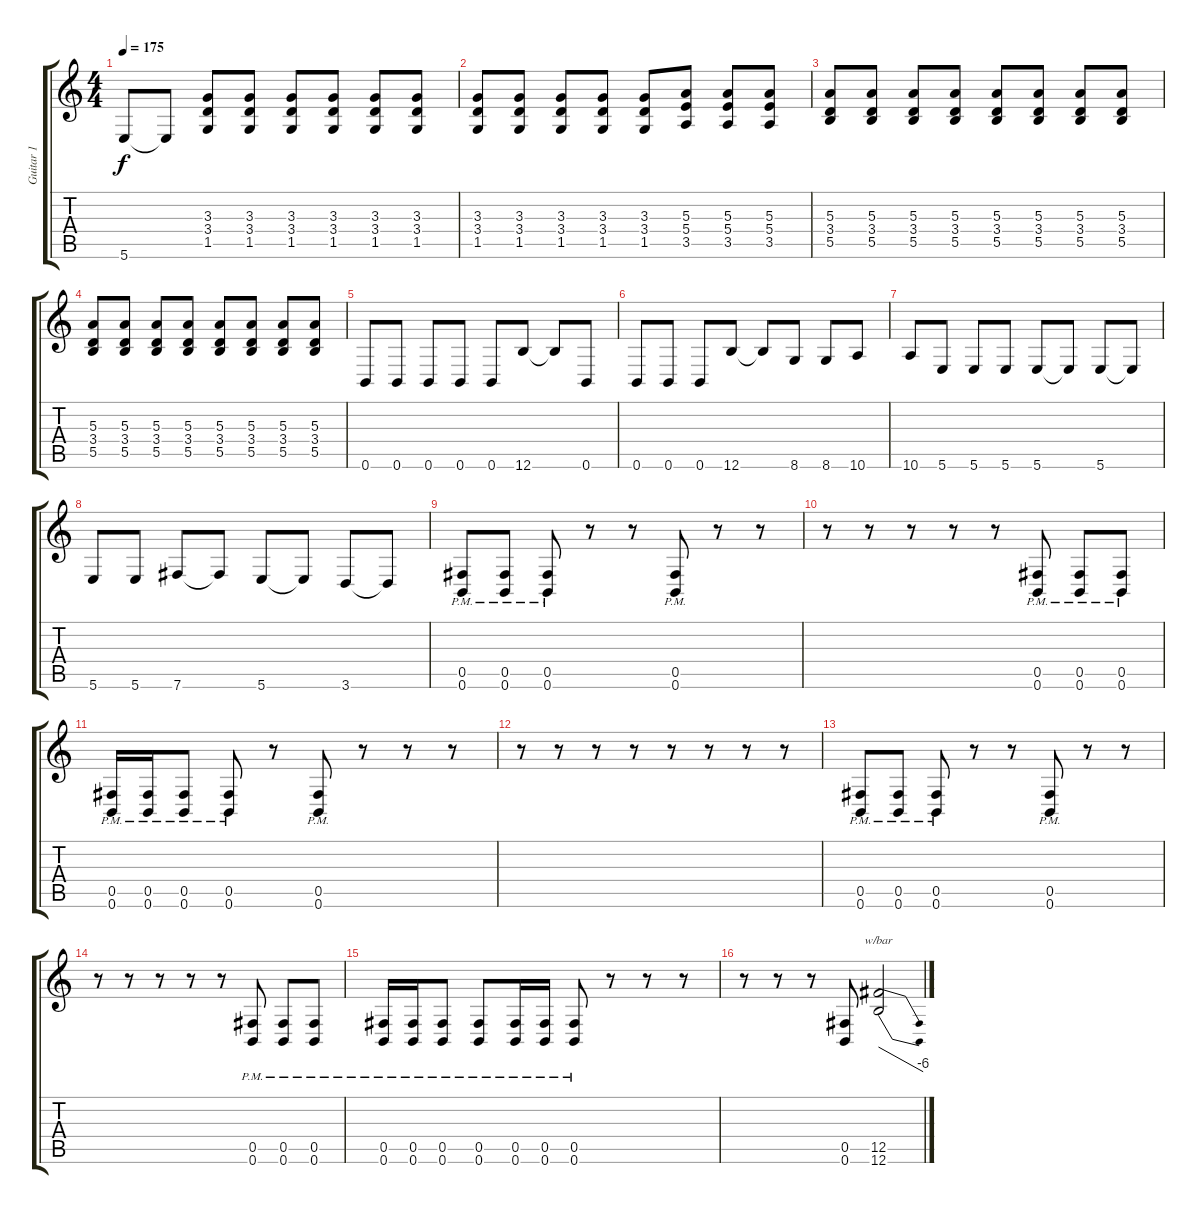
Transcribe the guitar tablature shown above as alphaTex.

\track ("Guitar 1" "Guitar 1") {instrument distortionguitar}
\staff {score tabs}
\tuning (Db4 Ab3 E3 B2 Gb2 B1) {hide}
\ts (4 4)
\tempo 175
\clef g2
\ks c
5.6{t}.8{dy f} 5.6{t}.8 (3.3 3.4 1.5).8 (3.3 3.4 1.5).8 (3.3 3.4 1.5).8 (3.3 3.4 1.5).8 (3.3 3.4 1.5).8 (3.3 3.4 1.5).8 |
(3.3 3.4 1.5).8 (3.3 3.4 1.5).8 (3.3 3.4 1.5).8 (3.3 3.4 1.5).8 (3.3 3.4 1.5).8 (5.3 5.4 3.5).8 (5.3 5.4 3.5).8 (5.3 5.4 3.5).8 |
(5.3 3.4 5.5).8 (5.3 3.4 5.5).8 (5.3 3.4 5.5).8 (5.3 3.4 5.5).8 (5.3 3.4 5.5).8 (5.3 3.4 5.5).8 (5.3 3.4 5.5).8 (5.3 3.4 5.5).8 |
(5.3 3.4 5.5).8 (5.3 3.4 5.5).8 (5.3 3.4 5.5).8 (5.3 3.4 5.5).8 (5.3 3.4 5.5).8 (5.3 3.4 5.5).8 (5.3 3.4 5.5).8 (5.3 3.4 5.5).8 |
0.6.8 0.6.8 0.6.8 0.6.8 0.6.8 12.6.8 12.6{t}.8 0.6.8 |
0.6.8 0.6.8 0.6.8 12.6.8 12.6{t}.8 8.6.8 8.6.8 10.6.8 |
10.6.8 5.6.8 5.6.8 5.6.8 5.6.8 5.6{t}.8 5.6.8 5.6{t}.8 |
5.6.8 5.6.8 7.6.8 7.6{t}.8 5.6.8 5.6{t}.8 3.6.8 3.6{t}.8 |
(0.5{pm} 0.6{pm}).8 (0.5{pm} 0.6{pm}).8 (0.5{pm} 0.6{pm}).8 r.8 r.8 (0.5{pm} 0.6{pm}).8 r.8 r.8 |
r.8 r.8 r.8 r.8 r.8 (0.5{pm} 0.6{pm}).8 (0.5{pm} 0.6{pm}).8 (0.5{pm} 0.6{pm}).8 |
(0.5{pm} 0.6{pm}).16 (0.5{pm} 0.6{pm}).16 (0.5{pm} 0.6{pm}).8 (0.5{pm} 0.6{pm}).8 r.8 (0.5{pm} 0.6{pm}).8 r.8 r.8 r.8 |
r.8 r.8 r.8 r.8 r.8 r.8 r.8 r.8 |
(0.5{pm} 0.6{pm}).8 (0.5{pm} 0.6{pm}).8 (0.5{pm} 0.6{pm}).8 r.8 r.8 (0.5{pm} 0.6{pm}).8 r.8 r.8 |
r.8 r.8 r.8 r.8 r.8 (0.5{pm} 0.6{pm}).8 (0.5{pm} 0.6{pm}).8 (0.5{pm} 0.6{pm}).8 |
(0.5{pm} 0.6{pm}).16 (0.5{pm} 0.6{pm}).16 (0.5{pm} 0.6{pm}).8 (0.5{pm} 0.6{pm}).8 (0.5{pm} 0.6{pm}).16 (0.5{pm} 0.6{pm}).16 (0.5{pm} 0.6{pm}).8 r.8 r.8 r.8 |
r.8 r.8 r.8 (0.5 0.6).8 (12.5 12.6).2{tbe (dive default 0 0 60 -24)}
